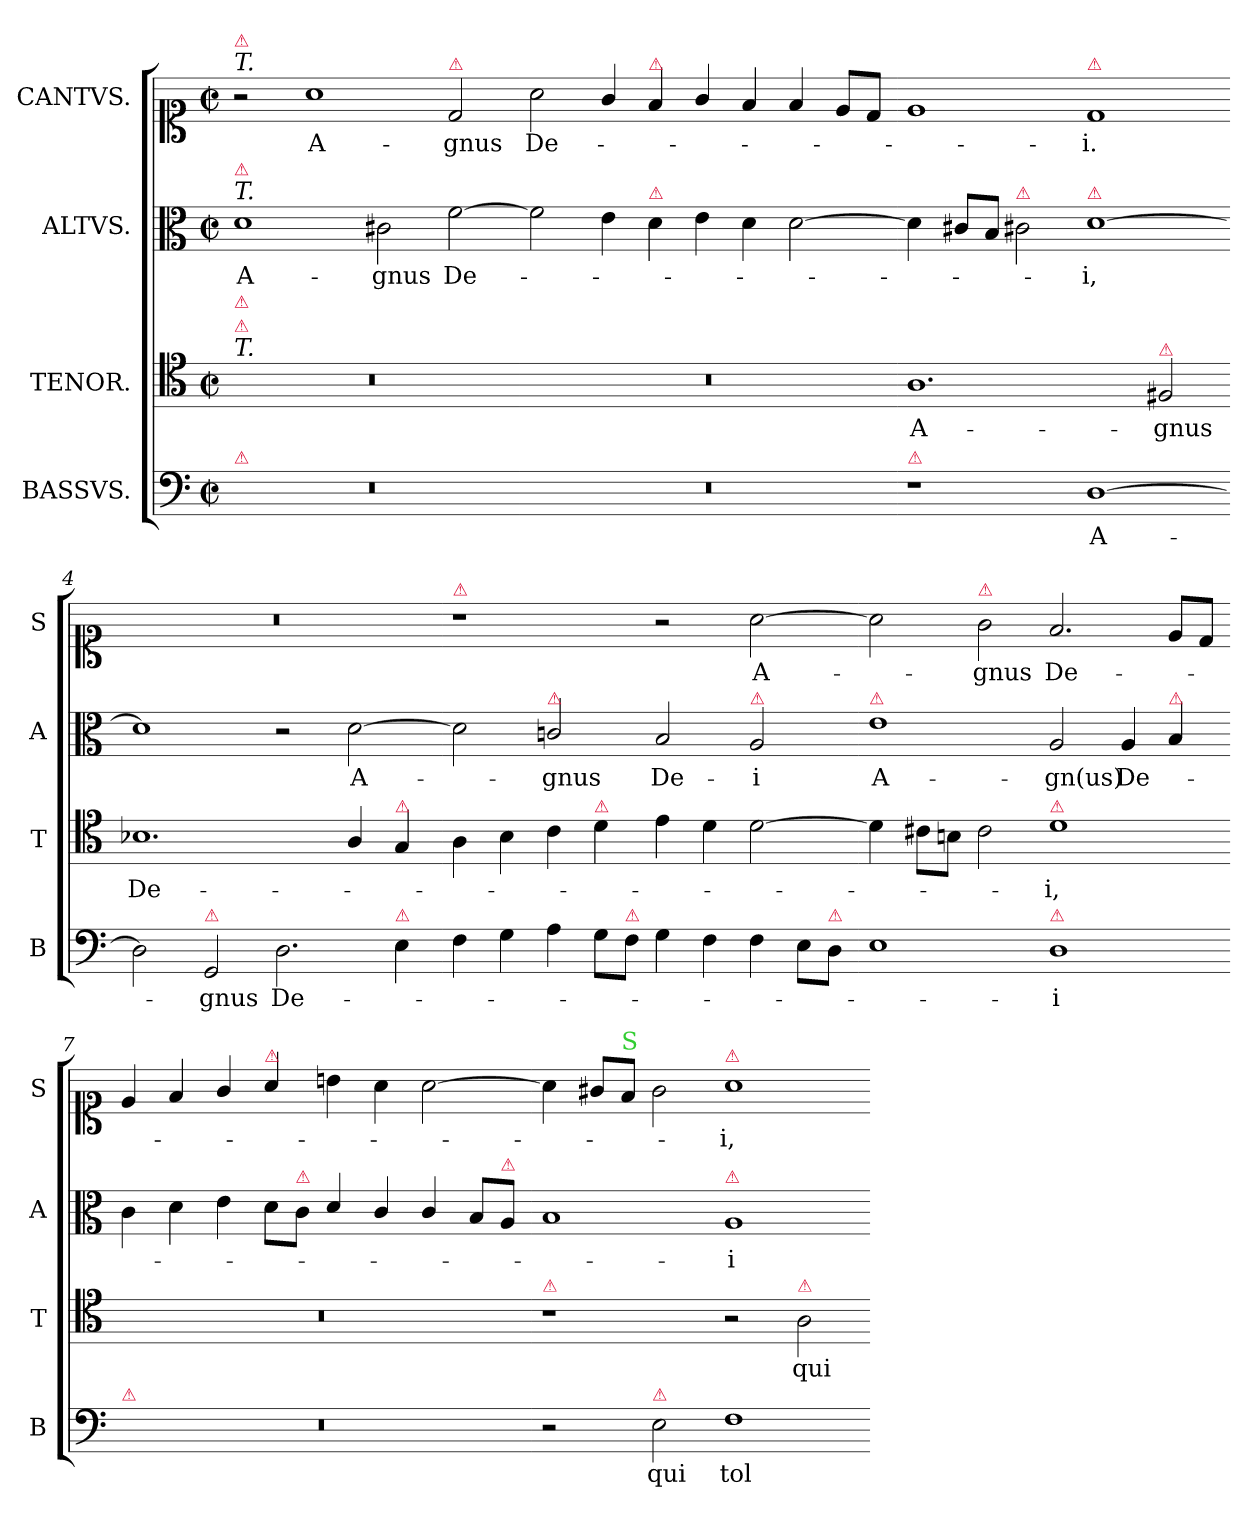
**kern	**text	**kern	**text	**kern	**text	**kern	**text
*part4	*part4	*part3	*part3	*part2	*part2	*part1	*part1
*staff4	*staff4	*staff3	*staff3	*staff2	*staff2	*staff1	*staff1
*I"BASSVS.	*	*I"TENOR.	*	*I"ALTVS.	*	*I"CANTVS.	*
*I'B	*	*I'T	*	*I'A	*	*I'S	*
*clefF4	*	*clefC4	*	*clefC3	*	*clefC1	*
*k[]	*	*k[]	*	*k[]	*	*k[]	*
*M2/1	*	*M2/1	*	*M2/1	*	*M2/1	*
*met(c|)	*	*met(c|)	*	*met(c|)	*	*met(c|)	*
=1	=1	=1	=1	=1	=1	=1	=1
!	!	!	!	!	!	!LO:TX:a:i:t=T.	!
!	!	!	!	!	!	!LO:TX:a:color=crimson:t=⚠	!
!	!	!	!	!LO:TX:a:i:t=T.	!	!	!
!	!	!	!	!LO:TX:a:color=crimson:t=⚠	!	!	!
!	!	!LO:TX:a:i:t=T.	!	!	!	!	!
!	!	!LO:TX:a:color=crimson:t=⚠	!	!	!	!	!
!	!	!LO:TX:a:color=crimson:t=⚠	!	!	!	!	!
!LO:TX:a:color=crimson:t=⚠	!	!	!	!	!	!	!
0r	.	0r	.	1d\	A-	2r	.
.	.	.	.	.	.	1a\	A-
.	.	.	.	2c#X\	-gnus	.	.
!	!	!	!	!	!	!LO:TX:a:color=crimson:t=⚠	!
.	.	.	.	[2f\	De-	2d/	-gnus
=2-	=2-	=2-	=2-	=2-	=2-	=2-	=2-
0r	.	0r	.	2f\]	.	2a\	De-
.	.	.	.	4e\	.	4g/	.
!	!	!	!	!	!	!LO:TX:a:color=crimson:t=⚠	!
!	!	!	!	!LO:TX:a:color=crimson:t=⚠	!	!	!
.	.	.	.	4d\	.	4f/	.
.	.	.	.	4e\	.	4g/	.
.	.	.	.	4d\	.	4f/	.
.	.	.	.	[2d\	.	4f/	.
.	.	.	.	.	.	8e/L	.
.	.	.	.	.	.	8d/J	.
=3-	=3-	=3-	=3-	=3-	=3-	=3-	=3-
!LO:TX:a:color=crimson:t=⚠	!	!	!	!	!	!	!
1r	.	1.A\	A-	4d\]	.	1e/	.
.	.	.	.	8c#X/L	.	.	.
.	.	.	.	8B/J	.	.	.
!	!	!	!	!LO:TX:a:color=crimson:t=⚠	!	!	!
.	.	.	.	2c#X\	.	.	.
!	!	!	!	!	!	!LO:TX:a:color=crimson:t=⚠	!
!	!	!	!	!LO:TX:a:color=crimson:t=⚠	!	!	!
[1D\	A-	.	.	[1d\	-i,	1d/	-i.
!	!	!LO:TX:a:color=crimson:t=⚠	!	!	!	!	!
.	.	2F#X/	-gnus	.	.	.	.
=4-	=4-	=4-	=4-	=4-	=4-	=4-	=4-
2D\]	.	1.B-X\	De-	1d\]	.	0r	.
!LO:TX:a:color=crimson:t=⚠	!	!	!	!	!	!	!
2GG/	-gnus	.	.	.	.	.	.
2.D\	De-	.	.	2r	.	.	.
.	.	4A/	.	[2d\	A-	.	.
!	!	!LO:TX:a:color=crimson:t=⚠	!	!	!	!	!
!LO:TX:a:color=crimson:t=⚠	!	!	!	!	!	!	!
4E\	.	4G/	.	.	.	.	.
=5-	=5-	=5-	=5-	=5-	=5-	=5-	=5-
!	!	!	!	!	!	!LO:TX:a:color=crimson:t=⚠	!
4F\	.	4A\	.	2d\]	.	1r	.
4G\	.	4B-\	.	.	.	.	.
!	!	!	!	!LO:TX:a:color=crimson:t=⚠	!	!	!
4A\	.	4c\	.	2cn/	-gnus	.	.
!	!	!LO:TX:a:color=crimson:t=⚠	!	!	!	!	!
8G\L	.	4d\	.	.	.	.	.
!LO:TX:a:color=crimson:t=⚠	!	!	!	!	!	!	!
8F\J	.	.	.	.	.	.	.
4G\	.	4e\	.	2B/	De-	2r	.
4F\	.	4d\	.	.	.	.	.
!	!	!	!	!LO:TX:a:color=crimson:t=⚠	!	!	!
4F\	.	[2d\	.	2A/	-i	[2a\	A-
8E\L	.	.	.	.	.	.	.
!LO:TX:a:color=crimson:t=⚠	!	!	!	!	!	!	!
8D\J	.	.	.	.	.	.	.
=6-	=6-	=6-	=6-	=6-	=6-	=6-	=6-
!	!	!	!	!LO:TX:a:color=crimson:t=⚠	!	!	!
1E\	.	4d\]	.	1e\	A-	2a\]	.
.	.	8c#X\L	.	.	.	.	.
.	.	8Bn\J	.	.	.	.	.
!	!	!	!	!	!	!LO:TX:a:color=crimson:t=⚠	!
.	.	2c#\	.	.	.	2g\	gnus
!	!	!LO:TX:a:color=crimson:t=⚠	!	!	!	!	!
!LO:TX:a:color=crimson:t=⚠	!	!	!	!	!	!	!
1D\	-i	1d\	-i,	2A/	-gn(us)	2.f/	De-
.	.	.	.	4A/	De-	.	.
!	!	!	!	!LO:TX:a:color=crimson:t=⚠	!	!	!
.	.	.	.	4B/	.	8e/L	.
.	.	.	.	.	.	8d/J	.
=7-	=7-	=7-	=7-	=7-	=7-	=7-	=7-
!LO:TX:a:color=crimson:t=⚠	!	!	!	!	!	!	!
0r	.	0r	.	4c\	.	4e/	.
.	.	.	.	4d\	.	4f/	.
.	.	.	.	4e\	.	4g/	.
!	!	!	!	!	!	!LO:TX:a:color=crimson:t=⚠	!
.	.	.	.	8d\L	.	4a/	.
!	!	!	!	!LO:TX:a:color=crimson:t=⚠	!	!	!
.	.	.	.	8c\J	.	.	.
.	.	.	.	4d/	.	4bn\	.
.	.	.	.	4c/	.	4a\	.
.	.	.	.	4c/	.	[2a\	.
.	.	.	.	8B/L	.	.	.
!	!	!	!	!LO:TX:a:color=crimson:t=⚠	!	!	!
.	.	.	.	8A/J	.	.	.
=8-	=8-	=8-	=8-	=8-	=8-	=8-	=8-
!	!	!LO:TX:a:color=crimson:t=⚠	!	!	!	!	!
2r	.	1r	.	1B/	.	4a\]	.
.	.	.	.	.	.	8g#X/L	.
!	!	!	!	!	!	!LO:TX:a:color=limegreen:t=S	!
.	.	.	.	.	.	8f/J	.
!LO:TX:a:color=crimson:t=⚠	!	!	!	!	!	!	!
2E\	qui	.	.	.	.	2g#\	.
!	!	!	!	!	!	!LO:TX:a:color=crimson:t=⚠	!
!	!	!	!	!LO:TX:a:color=crimson:t=⚠	!	!	!
1F\	tol-	2r	.	1A/	-i	1a\	-i,
!	!	!LO:TX:a:color=crimson:t=⚠	!	!	!	!	!
.	.	2A\	qui	.	.	.	.
=-	=-	=-	=-	=-	=-	=-	=-
*-	*-	*-	*-	*-	*-	*-	*-
